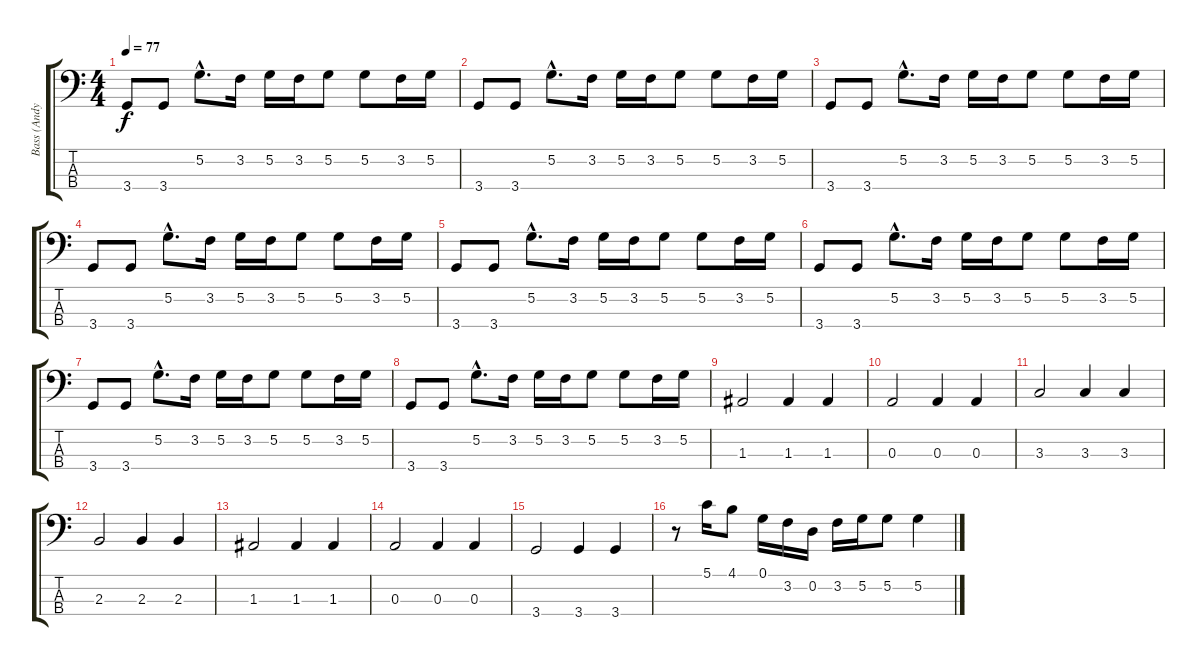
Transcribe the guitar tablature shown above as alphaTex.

\track ("Bass (Andy Bell)" "Bass (Andy") {instrument electricbasspick}
\staff {score tabs}
\tuning (G2 D2 A1 E1) {hide}
\ts (4 4)
\tempo 77
\clef f4
\ks c
3.4.8{dy f} 3.4.8 5.2{hac}.8{d} 3.2.16 5.2.16 3.2.16 5.2.8 5.2.8 3.2.16 5.2.16 |
3.4.8 3.4.8 5.2{hac}.8{d} 3.2.16 5.2.16 3.2.16 5.2.8 5.2.8 3.2.16 5.2.16 |
3.4.8 3.4.8 5.2{hac}.8{d} 3.2.16 5.2.16 3.2.16 5.2.8 5.2.8 3.2.16 5.2.16 |
3.4.8 3.4.8 5.2{hac}.8{d} 3.2.16 5.2.16 3.2.16 5.2.8 5.2.8 3.2.16 5.2.16 |
3.4.8 3.4.8 5.2{hac}.8{d} 3.2.16 5.2.16 3.2.16 5.2.8 5.2.8 3.2.16 5.2.16 |
3.4.8 3.4.8 5.2{hac}.8{d} 3.2.16 5.2.16 3.2.16 5.2.8 5.2.8 3.2.16 5.2.16 |
3.4.8 3.4.8 5.2{hac}.8{d} 3.2.16 5.2.16 3.2.16 5.2.8 5.2.8 3.2.16 5.2.16 |
3.4.8 3.4.8 5.2{hac}.8{d} 3.2.16 5.2.16 3.2.16 5.2.8 5.2.8 3.2.16 5.2.16 |
1.3.2 1.3.4 1.3.4 |
0.3.2 0.3.4 0.3.4 |
3.3.2 3.3.4 3.3.4 |
2.3.2 2.3.4 2.3.4 |
1.3.2 1.3.4 1.3.4 |
0.3.2 0.3.4 0.3.4 |
3.4.2 3.4.4 3.4.4 |
r.8 5.1.16 4.1.8 0.1.16 3.2.16 0.2.16 3.2.16 5.2.16 5.2.8 5.2.4
